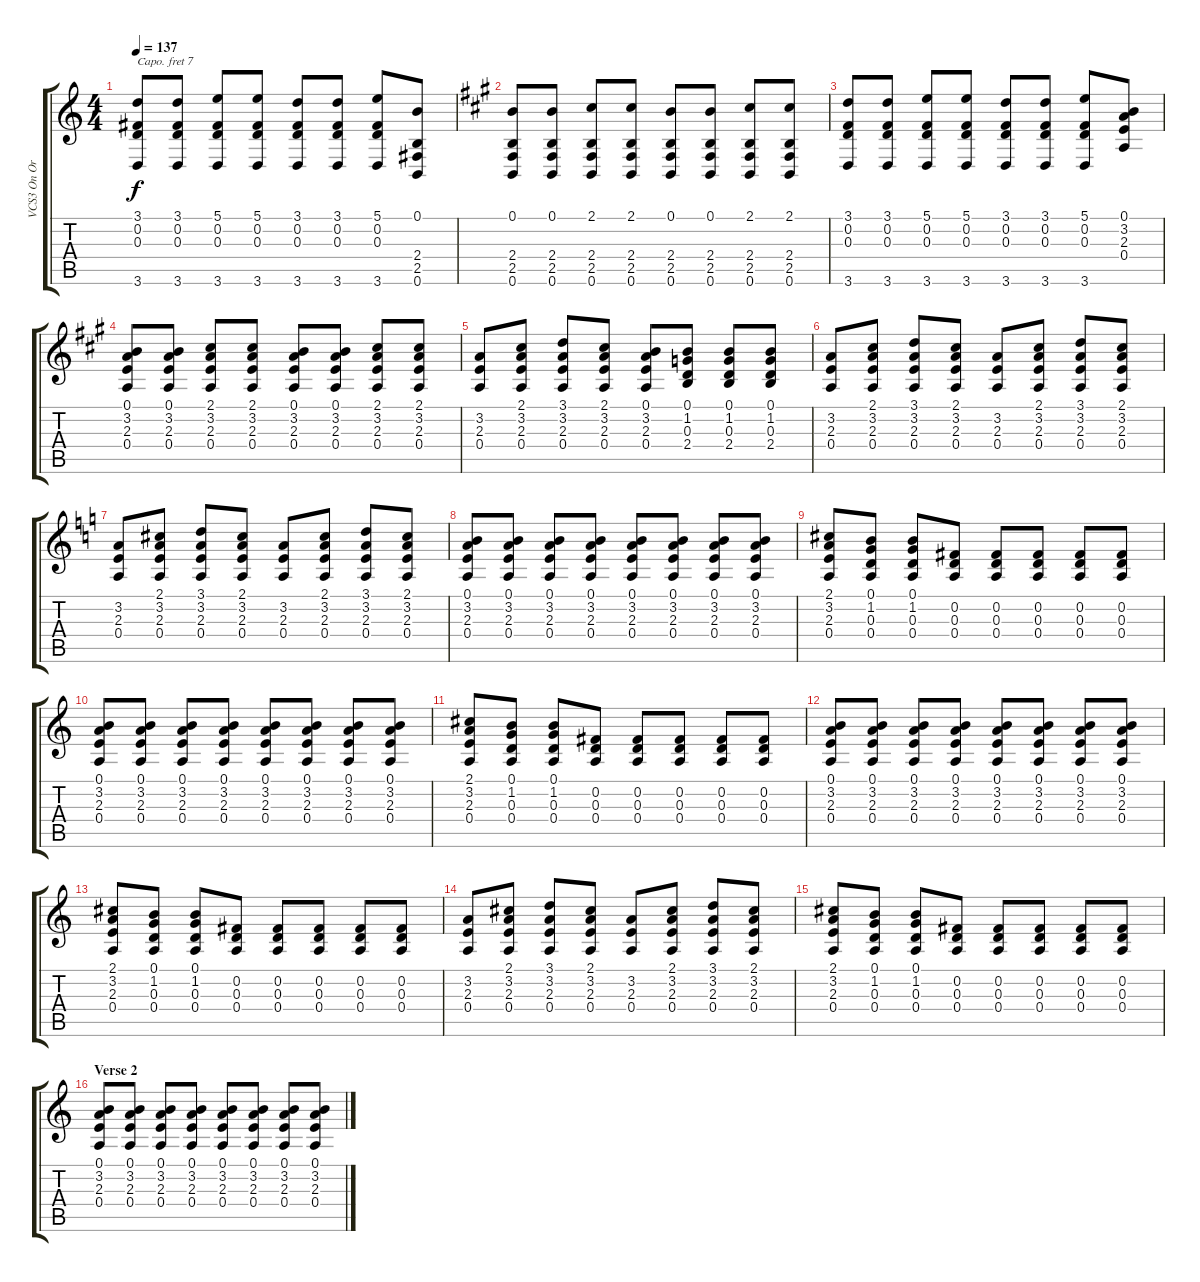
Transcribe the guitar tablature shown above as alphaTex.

\track ("VCS3 On Organ" "VCS3 On Or") {instrument churchorgan}
\staff {score tabs}
\capo 7
\tuning (E4 B3 G3 D3 A2 E2) {hide}
\ts (4 4)
\tempo 137
\clef g2
\ks c
(3.1 0.2 0.3 3.6).8{dy f} (3.1 0.2 0.3 3.6).8 (5.1 0.2 0.3 3.6).8 (5.1 0.2 0.3 3.6).8 (3.1 0.2 0.3 3.6).8 (3.1 0.2 0.3 3.6).8 (5.1 0.2 0.3 3.6).8 (0.1 2.4 2.5 0.6).8 |
\ks a
(0.1 2.4 2.5 0.6).8 (0.1 2.4 2.5 0.6).8 (2.1 2.4 2.5 0.6).8 (2.1 2.4 2.5 0.6).8 (0.1 2.4 2.5 0.6).8 (0.1 2.4 2.5 0.6).8 (2.1 2.4 2.5 0.6).8 (2.1 2.4 2.5 0.6).8 |
(3.1 0.2 0.3 3.6).8 (3.1 0.2 0.3 3.6).8 (5.1 0.2 0.3 3.6).8 (5.1 0.2 0.3 3.6).8 (3.1 0.2 0.3 3.6).8 (3.1 0.2 0.3 3.6).8 (5.1 0.2 0.3 3.6).8 (0.1 3.2 2.3 0.4).8 |
(0.1 3.2 2.3 0.4).8 (0.1 3.2 2.3 0.4).8 (2.1 3.2 2.3 0.4).8 (2.1 3.2 2.3 0.4).8 (0.1 3.2 2.3 0.4).8 (0.1 3.2 2.3 0.4).8 (2.1 3.2 2.3 0.4).8 (2.1 3.2 2.3 0.4).8 |
(3.2 2.3 0.4).8 (2.1 3.2 2.3 0.4).8 (3.1 3.2 2.3 0.4).8 (2.1 3.2 2.3 0.4).8 (0.1 3.2 2.3 0.4).8 (0.1 1.2 0.3 2.4).8 (0.1 1.2 0.3 2.4).8 (0.1 1.2 0.3 2.4).8 |
(3.2 2.3 0.4).8 (2.1 3.2 2.3 0.4).8 (3.1 3.2 2.3 0.4).8 (2.1 3.2 2.3 0.4).8 (3.2 2.3 0.4).8 (2.1 3.2 2.3 0.4).8 (3.1 3.2 2.3 0.4).8 (2.1 3.2 2.3 0.4).8 |
\ks c
(3.2 2.3 0.4).8 (2.1 3.2 2.3 0.4).8 (3.1 3.2 2.3 0.4).8 (2.1 3.2 2.3 0.4).8 (3.2 2.3 0.4).8 (2.1 3.2 2.3 0.4).8 (3.1 3.2 2.3 0.4).8 (2.1 3.2 2.3 0.4).8 |
(0.1 3.2 2.3 0.4).8 (0.1 3.2 2.3 0.4).8 (0.1 3.2 2.3 0.4).8 (0.1 3.2 2.3 0.4).8 (0.1 3.2 2.3 0.4).8 (0.1 3.2 2.3 0.4).8 (0.1 3.2 2.3 0.4).8 (0.1 3.2 2.3 0.4).8 |
(2.1 3.2 2.3 0.4).8 (0.1 1.2 0.3 0.4).8 (0.1 1.2 0.3 0.4).8 (0.2 0.3 0.4).8 (0.2 0.3 0.4).8 (0.2 0.3 0.4).8 (0.2 0.3 0.4).8 (0.2 0.3 0.4).8 |
(0.1 3.2 2.3 0.4).8 (0.1 3.2 2.3 0.4).8 (0.1 3.2 2.3 0.4).8 (0.1 3.2 2.3 0.4).8 (0.1 3.2 2.3 0.4).8 (0.1 3.2 2.3 0.4).8 (0.1 3.2 2.3 0.4).8 (0.1 3.2 2.3 0.4).8 |
(2.1 3.2 2.3 0.4).8 (0.1 1.2 0.3 0.4).8 (0.1 1.2 0.3 0.4).8 (0.2 0.3 0.4).8 (0.2 0.3 0.4).8 (0.2 0.3 0.4).8 (0.2 0.3 0.4).8 (0.2 0.3 0.4).8 |
(0.1 3.2 2.3 0.4).8 (0.1 3.2 2.3 0.4).8 (0.1 3.2 2.3 0.4).8 (0.1 3.2 2.3 0.4).8 (0.1 3.2 2.3 0.4).8 (0.1 3.2 2.3 0.4).8 (0.1 3.2 2.3 0.4).8 (0.1 3.2 2.3 0.4).8 |
(2.1 3.2 2.3 0.4).8 (0.1 1.2 0.3 0.4).8 (0.1 1.2 0.3 0.4).8 (0.2 0.3 0.4).8 (0.2 0.3 0.4).8 (0.2 0.3 0.4).8 (0.2 0.3 0.4).8 (0.2 0.3 0.4).8 |
(3.2 2.3 0.4).8 (2.1 3.2 2.3 0.4).8 (3.1 3.2 2.3 0.4).8 (2.1 3.2 2.3 0.4).8 (3.2 2.3 0.4).8 (2.1 3.2 2.3 0.4).8 (3.1 3.2 2.3 0.4).8 (2.1 3.2 2.3 0.4).8 |
(2.1 3.2 2.3 0.4).8 (0.1 1.2 0.3 0.4).8 (0.1 1.2 0.3 0.4).8 (0.2 0.3 0.4).8 (0.2 0.3 0.4).8 (0.2 0.3 0.4).8 (0.2 0.3 0.4).8 (0.2 0.3 0.4).8 |
\section ("" "Verse 2")
(0.1 3.2 2.3 0.4).8 (0.1 3.2 2.3 0.4).8 (0.1 3.2 2.3 0.4).8 (0.1 3.2 2.3 0.4).8 (0.1 3.2 2.3 0.4).8 (0.1 3.2 2.3 0.4).8 (0.1 3.2 2.3 0.4).8 (0.1 3.2 2.3 0.4).8
